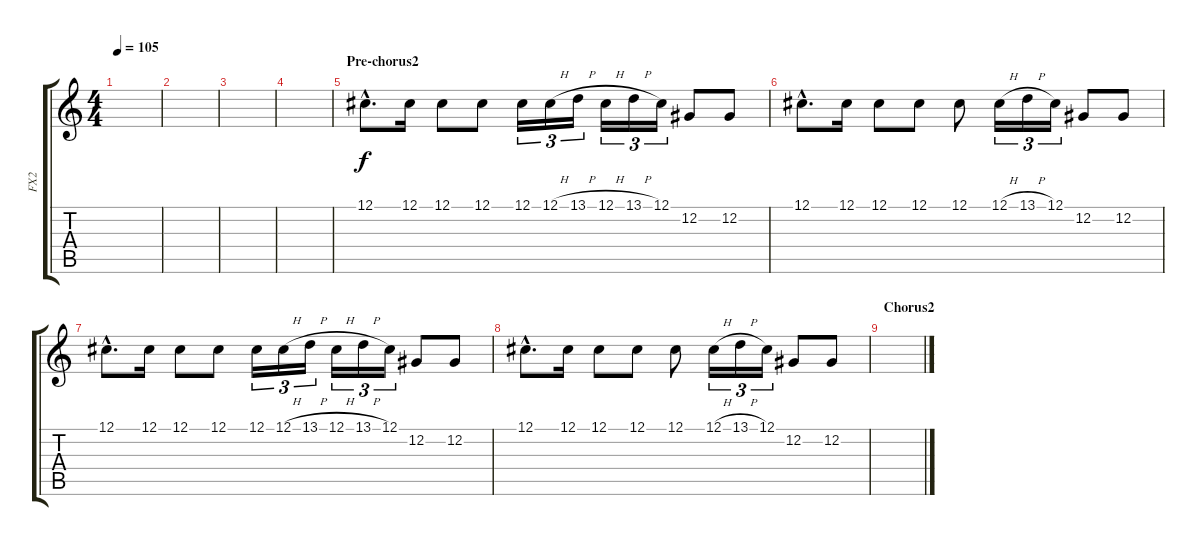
\track ("FX2" "FX2") {instrument lead8bassandlead}
\staff {score tabs}
\tuning (Db4 Ab3 E3 B2 Gb2 Db2) {hide}
\ts (4 4)
\tempo 105
\clef g2
\ks c
|
|
|
|
\section ("" "Pre-chorus2")
12.1{hac}.8{d} 12.1.16 12.1.8 12.1.8 12.1.16{tu (3 2)} 12.1{h}.16{tu (3 2)} 13.1{h}.16{tu (3 2)} 12.1{h}.16{tu (3 2)} 13.1{h}.16{tu (3 2)} 12.1.16{tu (3 2)} 12.2.8 12.2.8 |
12.1{hac}.8{d} 12.1.16 12.1.8 12.1.8 12.1.8 12.1{h}.16{tu (3 2)} 13.1{h}.16{tu (3 2)} 12.1.16{tu (3 2)} 12.2.8 12.2.8 |
12.1{hac}.8{d} 12.1.16 12.1.8 12.1.8 12.1.16{tu (3 2)} 12.1{h}.16{tu (3 2)} 13.1{h}.16{tu (3 2)} 12.1{h}.16{tu (3 2)} 13.1{h}.16{tu (3 2)} 12.1.16{tu (3 2)} 12.2.8 12.2.8 |
12.1{hac}.8{d} 12.1.16 12.1.8 12.1.8 12.1.8 12.1{h}.16{tu (3 2)} 13.1{h}.16{tu (3 2)} 12.1.16{tu (3 2)} 12.2.8 12.2.8 |
\section ("" "Chorus2")
